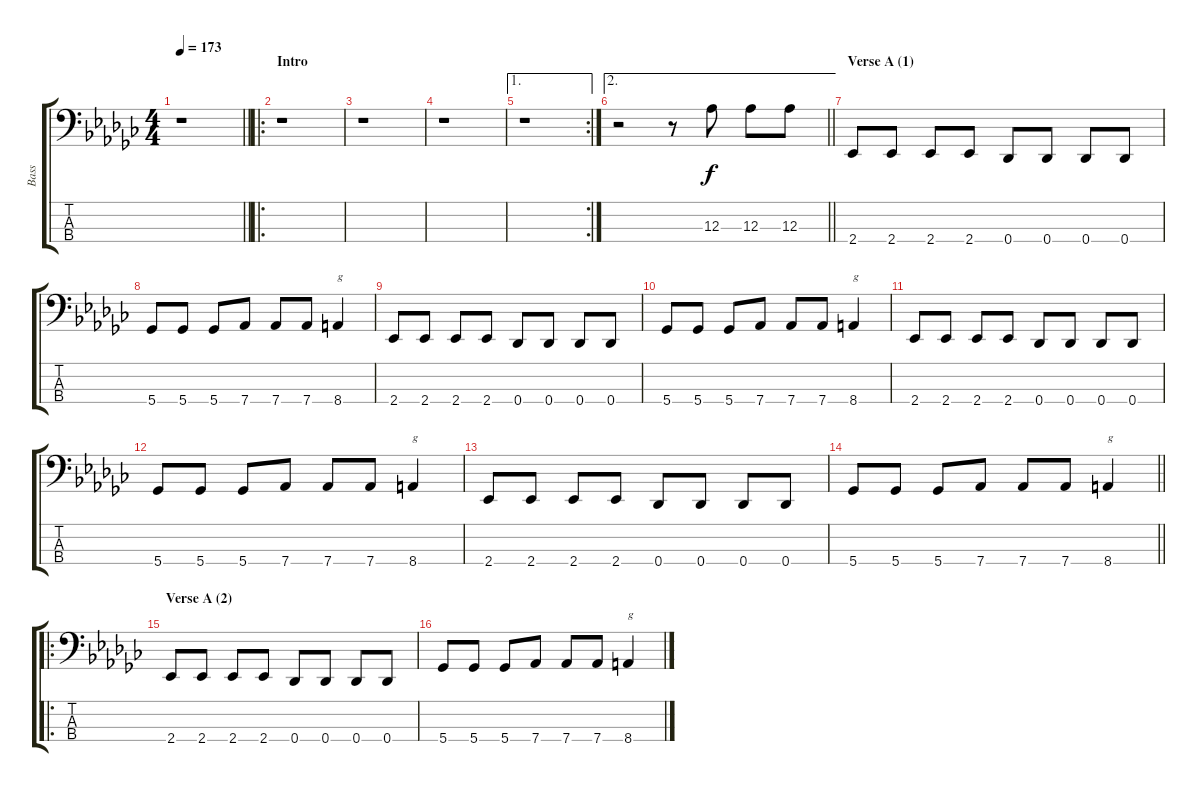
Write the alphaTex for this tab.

\track ("Bass" "Bass") {instrument electricbasspick}
\staff {score tabs}
\tuning (Gb2 Db2 Ab1 Db1) {hide}
\ts (4 4)
\tempo 173
\clef f4
\barLineRight lightlight
\ks ebminor
r.1{dy f instrument electricbasspick} |
\ro
\section ("" "Intro")
r.1 |
r.1 |
r.1 |
\ae 1
\rc 2
r.1 |
\ae 2
\barLineRight lightlight
r.2 r.8 12.3.8 12.3.8 12.3.8 |
\section ("" "Verse A (1)")
2.4.8 2.4.8 2.4.8 2.4.8 0.4.8 0.4.8 0.4.8 0.4.8 |
5.4.8 5.4.8 5.4.8 7.4.8 7.4.8 7.4.8 8.4.4{txt "g"} |
2.4.8 2.4.8 2.4.8 2.4.8 0.4.8 0.4.8 0.4.8 0.4.8 |
5.4.8 5.4.8 5.4.8 7.4.8 7.4.8 7.4.8 8.4.4{txt "g"} |
2.4.8 2.4.8 2.4.8 2.4.8 0.4.8 0.4.8 0.4.8 0.4.8 |
5.4.8 5.4.8 5.4.8 7.4.8 7.4.8 7.4.8 8.4.4{txt "g"} |
2.4.8 2.4.8 2.4.8 2.4.8 0.4.8 0.4.8 0.4.8 0.4.8 |
\barLineRight lightlight
5.4.8 5.4.8 5.4.8 7.4.8 7.4.8 7.4.8 8.4.4{txt "g"} |
\ro
\section ("" "Verse A (2)")
2.4.8 2.4.8 2.4.8 2.4.8 0.4.8 0.4.8 0.4.8 0.4.8 |
5.4.8 5.4.8 5.4.8 7.4.8 7.4.8 7.4.8 8.4.4{txt "g"}
